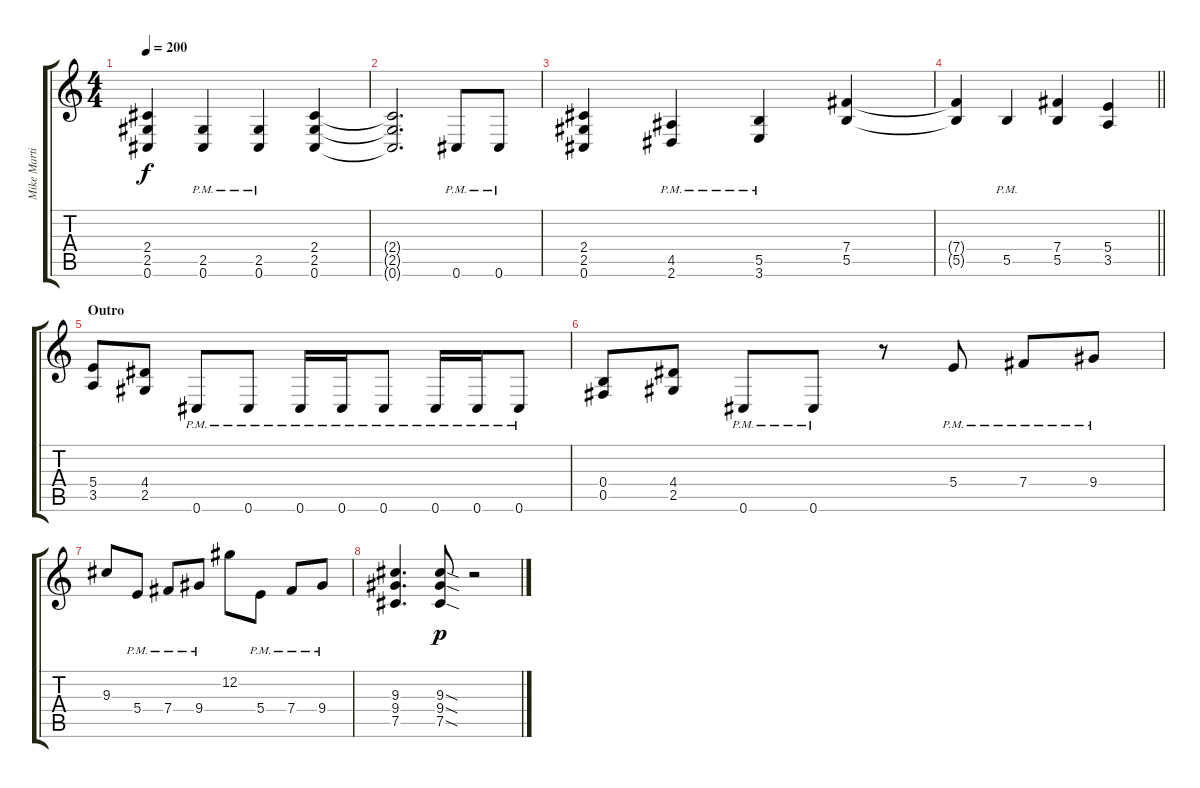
\track ("Mike Martin" "Mike Marti") {instrument distortionguitar}
\staff {score tabs}
\tuning (Db4 Ab3 E3 B2 Gb2 Db2) {hide}
\ts (4 4)
\tempo 200
\clef g2
\ks c
(2.4 2.5 0.6).4{dy f} (2.5{pm} 0.6{pm}).4 (2.5{pm} 0.6{pm}).4 (2.4 2.5 0.6).4 |
(2.4{t} 2.5{t} 0.6{t}).2{d} 0.6{pm}.8 0.6{pm}.8 |
(2.4 2.5 0.6).4 (4.5{pm} 2.6{pm}).4 (5.5{pm} 3.6{pm}).4 (7.4 5.5).4 |
\barLineRight lightlight
(7.4{t} 5.5{t}).4 5.5{pm}.4 (7.4 5.5).4 (5.4 3.5).4 |
\section ("" "Outro")
(5.4 3.5).8 (4.4 2.5).8 0.6{pm}.8 0.6{pm}.8 0.6{pm}.16 0.6{pm}.16 0.6{pm}.8 0.6{pm}.16 0.6{pm}.16 0.6{pm}.8 |
(0.4 0.5).8 (4.4 2.5).8 0.6{pm}.8 0.6{pm}.8 r.8 5.4{pm}.8 7.4{pm}.8 9.4{pm}.8 |
9.3.8 5.4{pm}.8 7.4{pm}.8 9.4{pm}.8 12.2.8 5.4{pm}.8 7.4{pm}.8 9.4{pm}.8 |
(9.3 9.4 7.5).4{d} (9.3{sod} 9.4{sod} 7.5{sod}).8{dy p} r.2
